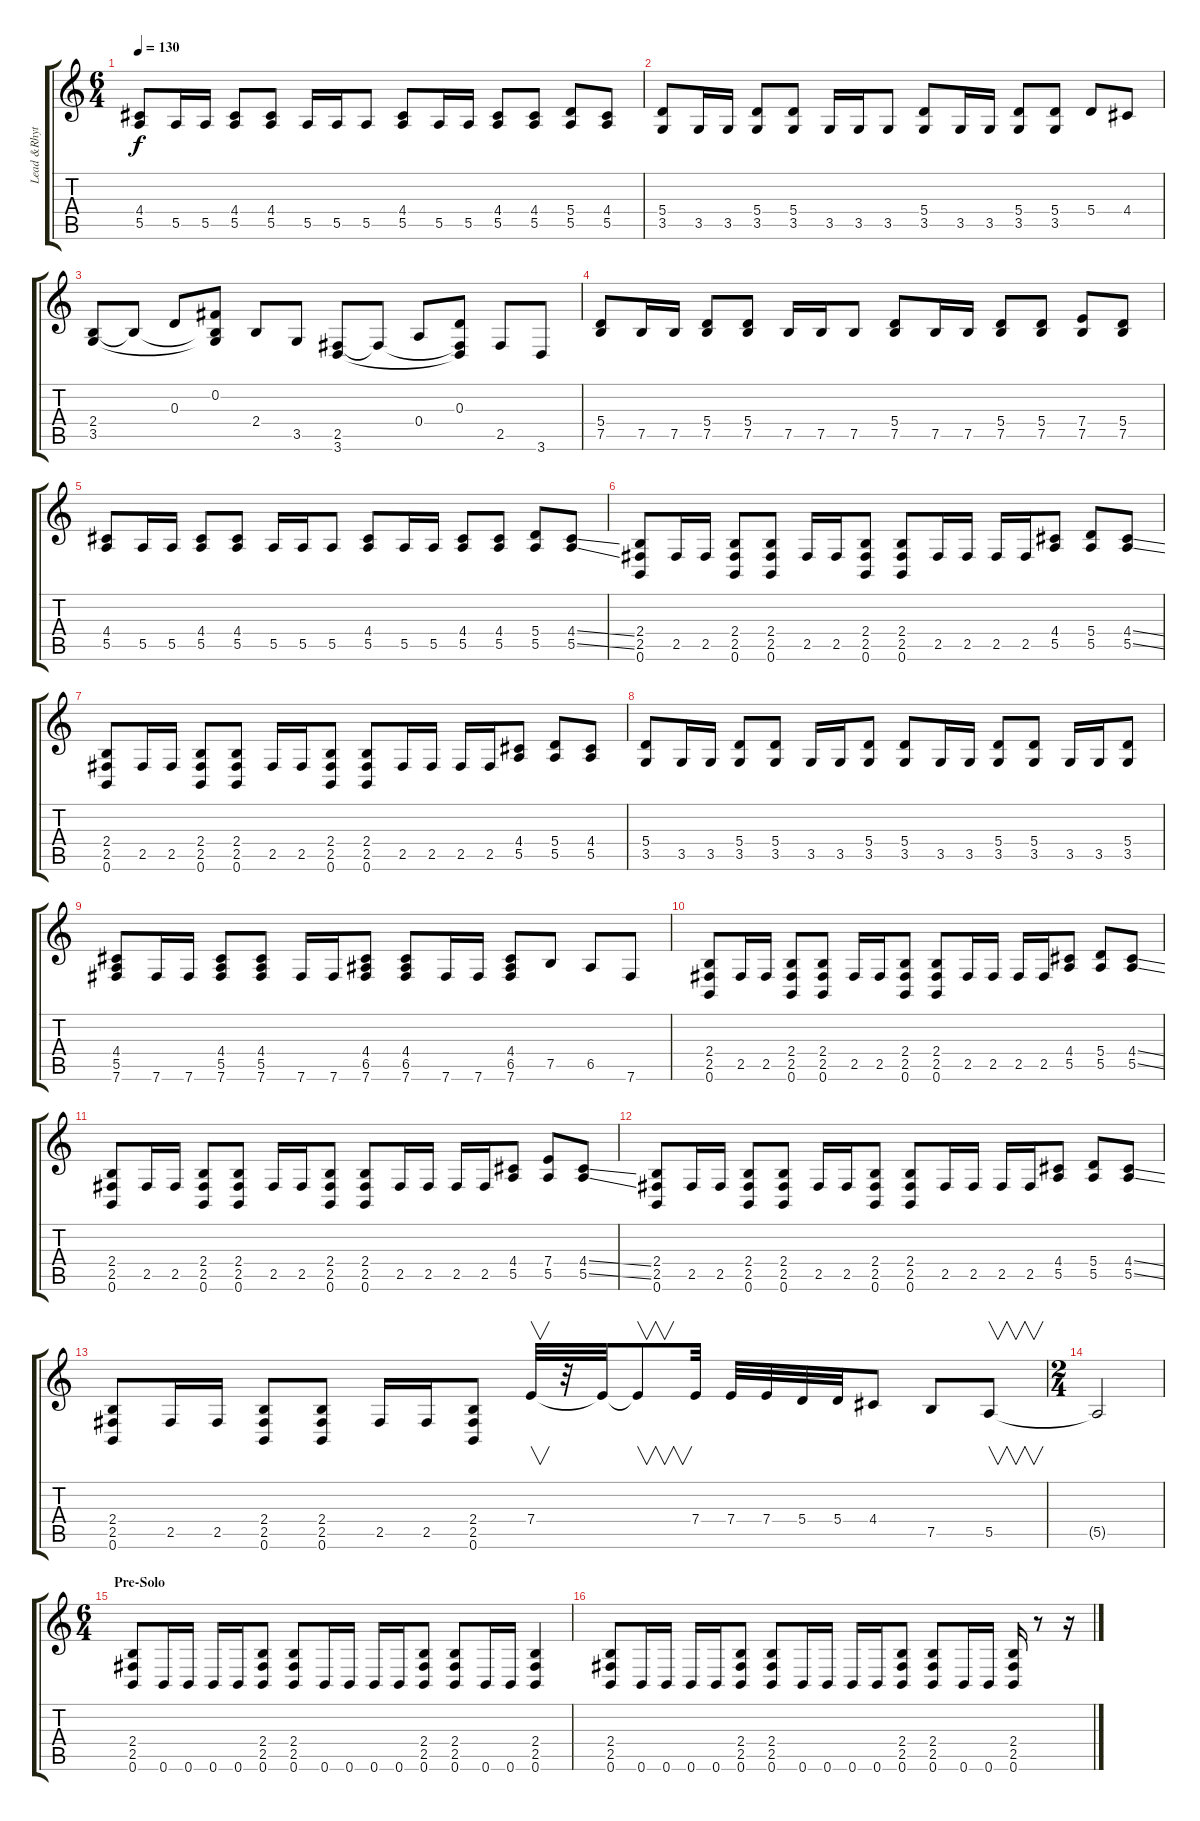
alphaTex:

\track ("Lead &Rhythm Guitar" "Lead &Rhyt") {instrument distortionguitar}
\staff {score tabs}
\tuning (B3 Gb3 D3 A2 E2 B1) {hide}
\ts (6 4)
\tempo 130
\clef g2
\ks c
(4.4 5.5).8{dy f} 5.5.16 5.5.16 (4.4 5.5).8 (4.4 5.5).8 5.5.16 5.5.16 5.5.8 (4.4 5.5).8 5.5.16 5.5.16 (4.4 5.5).8 (4.4 5.5).8 (5.4 5.5).8 (4.4 5.5).8 |
(5.4 3.5).8 3.5.16 3.5.16 (5.4 3.5).8 (5.4 3.5).8 3.5.16 3.5.16 3.5.8 (5.4 3.5).8 3.5.16 3.5.16 (5.4 3.5).8 (5.4 3.5).8 5.4.8 4.4.8 |
(2.4 3.5).8 2.4{t}.8 0.3.8 (0.2 2.4{t} 3.5{t}).8 2.4.8 3.5.8 (2.5 3.6).8 2.5{t}.8 0.4.8 (0.3 2.5{t} 3.6{t}).8 2.5.8 3.6.8 |
(5.4 7.5).8 7.5.16 7.5.16 (5.4 7.5).8 (5.4 7.5).8 7.5.16 7.5.16 7.5.8 (5.4 7.5).8 7.5.16 7.5.16 (5.4 7.5).8 (5.4 7.5).8 (7.4 7.5).8 (5.4 7.5).8 |
(4.4 5.5).8 5.5.16 5.5.16 (4.4 5.5).8 (4.4 5.5).8 5.5.16 5.5.16 5.5.8 (4.4 5.5).8 5.5.16 5.5.16 (4.4 5.5).8 (4.4 5.5).8 (5.4 5.5).8 (4.4{ss} 5.5{ss}).8 |
(2.4 2.5 0.6).8 2.5.16 2.5.16 (2.4 2.5 0.6).8 (2.4 2.5 0.6).8 2.5.16 2.5.16 (2.4 2.5 0.6).8 (2.4 2.5 0.6).8 2.5.16 2.5.16 2.5.16 2.5.16 (4.4 5.5).8 (5.4 5.5).8 (4.4{ss} 5.5{ss}).8 |
(2.4 2.5 0.6).8 2.5.16 2.5.16 (2.4 2.5 0.6).8 (2.4 2.5 0.6).8 2.5.16 2.5.16 (2.4 2.5 0.6).8 (2.4 2.5 0.6).8 2.5.16 2.5.16 2.5.16 2.5.16 (4.4 5.5).8 (5.4 5.5).8 (4.4 5.5).8 |
(5.4 3.5).8 3.5.16 3.5.16 (5.4 3.5).8 (5.4 3.5).8 3.5.16 3.5.16 (5.4 3.5).8 (5.4 3.5).8 3.5.16 3.5.16 (5.4 3.5).8 (5.4 3.5).8 3.5.16 3.5.16 (5.4 3.5).8 |
(4.4 5.5 7.6).8 7.6.16 7.6.16 (4.4 5.5 7.6).8 (4.4 5.5 7.6).8 7.6.16 7.6.16 (4.4 6.5 7.6).8 (4.4 6.5 7.6).8 7.6.16 7.6.16 (4.4 6.5 7.6).8 7.5.8 6.5.8 7.6.8 |
(2.4 2.5 0.6).8 2.5.16 2.5.16 (2.4 2.5 0.6).8 (2.4 2.5 0.6).8 2.5.16 2.5.16 (2.4 2.5 0.6).8 (2.4 2.5 0.6).8 2.5.16 2.5.16 2.5.16 2.5.16 (4.4 5.5).8 (5.4 5.5).8 (4.4{ss} 5.5{ss}).8 |
(2.4 2.5 0.6).8 2.5.16 2.5.16 (2.4 2.5 0.6).8 (2.4 2.5 0.6).8 2.5.16 2.5.16 (2.4 2.5 0.6).8 (2.4 2.5 0.6).8 2.5.16 2.5.16 2.5.16 2.5.16 (4.4 5.5).8 (7.4 5.5).8 (4.4{ss} 5.5{ss}).8 |
(2.4 2.5 0.6).8 2.5.16 2.5.16 (2.4 2.5 0.6).8 (2.4 2.5 0.6).8 2.5.16 2.5.16 (2.4 2.5 0.6).8 (2.4 2.5 0.6).8 2.5.16 2.5.16 2.5.16 2.5.16 (4.4 5.5).8 (5.4 5.5).8 (4.4{ss} 5.5{ss}).8 |
(2.4 2.5 0.6).8 2.5.16 2.5.16 (2.4 2.5 0.6).8 (2.4 2.5 0.6).8 2.5.16 2.5.16 (2.4 2.5 0.6).8 7.4.32{v} r.32 7.4{t}.32 7.4{t}.8{v} 7.4.32 7.4.32 7.4.32 5.4.32 5.4.32 4.4.8 7.5.8 5.5.8{v} |
\ts (2 4)
5.5{t}.2 |
\ts (6 4)
\section ("" "Pre-Solo")
(2.4 2.5 0.6).8 0.6.16 0.6.16 0.6.16 0.6.16 (2.4 2.5 0.6).8 (2.4 2.5 0.6).8 0.6.16 0.6.16 0.6.16 0.6.16 (2.4 2.5 0.6).8 (2.4 2.5 0.6).8 0.6.16 0.6.16 (2.4 2.5 0.6).4 |
(2.4 2.5 0.6).8 0.6.16 0.6.16 0.6.16 0.6.16 (2.4 2.5 0.6).8 (2.4 2.5 0.6).8 0.6.16 0.6.16 0.6.16 0.6.16 (2.4 2.5 0.6).8 (2.4 2.5 0.6).8 0.6.16 0.6.16 (2.4 2.5 0.6).16 r.8 r.16
